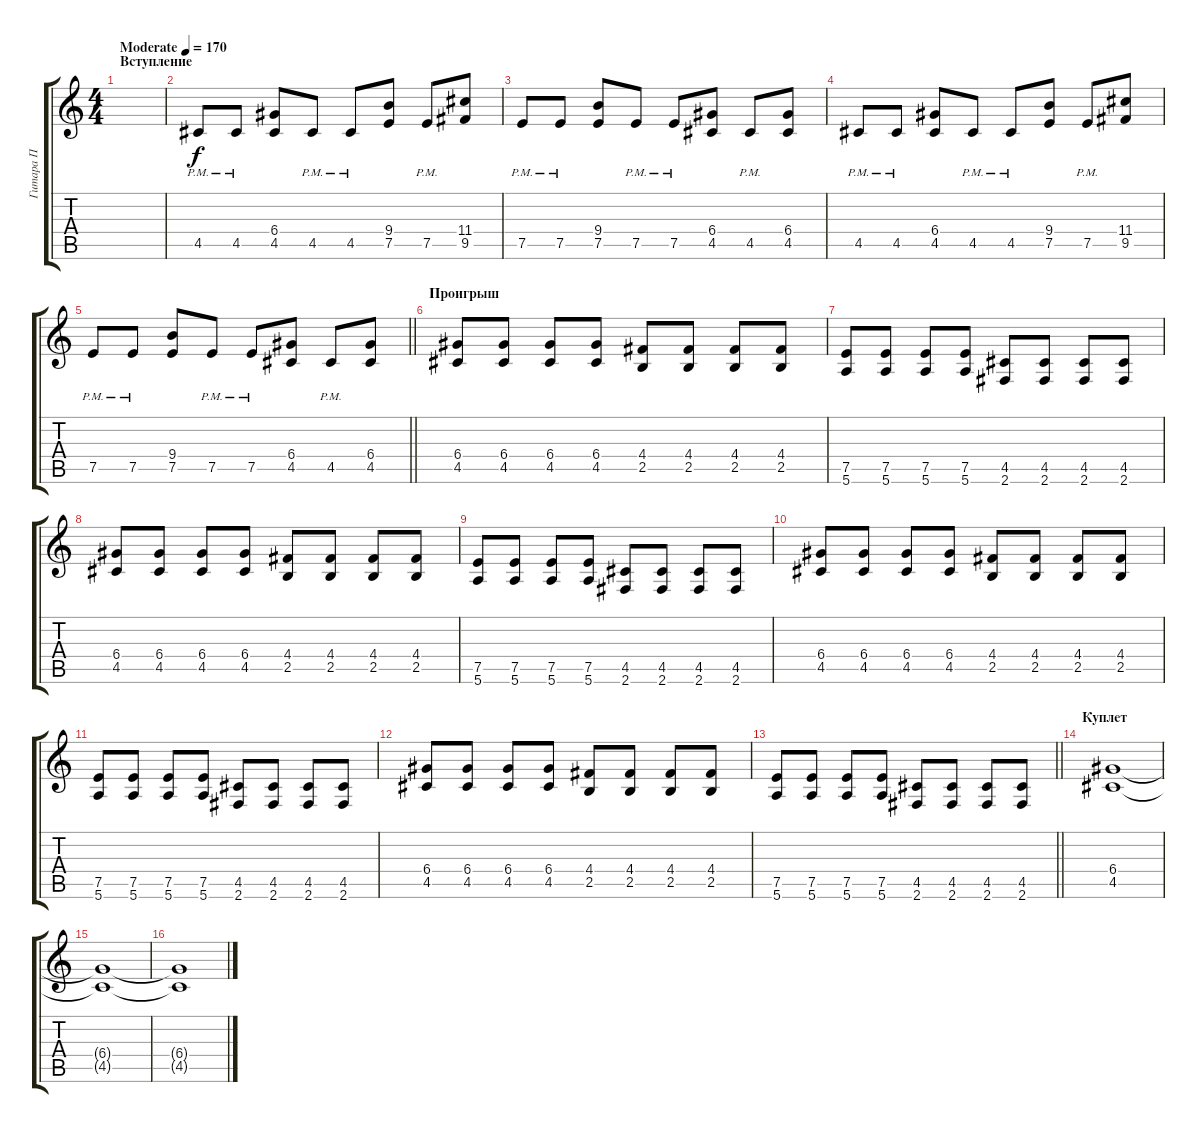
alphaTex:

\track ("Гитара П" "Гитара П") {instrument overdrivenguitar}
\staff {score tabs}
\tuning (E4 B3 G3 D3 A2 E2) {hide}
\ts (4 4)
\section ("" "Вступление")
\tempo (170 "Moderate")
\clef g2
\ks c
|
4.5{pm}.8 4.5{pm}.8 (6.4 4.5).8 4.5{pm}.8 4.5{pm}.8 (9.4 7.5).8 7.5{pm}.8 (11.4 9.5).8 |
7.5{pm}.8 7.5{pm}.8 (9.4 7.5).8 7.5{pm}.8 7.5{pm}.8 (6.4 4.5).8 4.5{pm}.8 (6.4 4.5).8 |
4.5{pm}.8 4.5{pm}.8 (6.4 4.5).8 4.5{pm}.8 4.5{pm}.8 (9.4 7.5).8 7.5{pm}.8 (11.4 9.5).8 |
\barLineRight lightlight
7.5{pm}.8 7.5{pm}.8 (9.4 7.5).8 7.5{pm}.8 7.5{pm}.8 (6.4 4.5).8 4.5{pm}.8 (6.4 4.5).8 |
\section ("" "Проигрыш")
(6.4 4.5).8 (6.4 4.5).8 (6.4 4.5).8 (6.4 4.5).8 (4.4 2.5).8 (4.4 2.5).8 (4.4 2.5).8 (4.4 2.5).8 |
(7.5 5.6).8 (7.5 5.6).8 (7.5 5.6).8 (7.5 5.6).8 (4.5 2.6).8 (4.5 2.6).8 (4.5 2.6).8 (4.5 2.6).8 |
(6.4 4.5).8 (6.4 4.5).8 (6.4 4.5).8 (6.4 4.5).8 (4.4 2.5).8 (4.4 2.5).8 (4.4 2.5).8 (4.4 2.5).8 |
(7.5 5.6).8 (7.5 5.6).8 (7.5 5.6).8 (7.5 5.6).8 (4.5 2.6).8 (4.5 2.6).8 (4.5 2.6).8 (4.5 2.6).8 |
(6.4 4.5).8 (6.4 4.5).8 (6.4 4.5).8 (6.4 4.5).8 (4.4 2.5).8 (4.4 2.5).8 (4.4 2.5).8 (4.4 2.5).8 |
(7.5 5.6).8 (7.5 5.6).8 (7.5 5.6).8 (7.5 5.6).8 (4.5 2.6).8 (4.5 2.6).8 (4.5 2.6).8 (4.5 2.6).8 |
(6.4 4.5).8 (6.4 4.5).8 (6.4 4.5).8 (6.4 4.5).8 (4.4 2.5).8 (4.4 2.5).8 (4.4 2.5).8 (4.4 2.5).8 |
\barLineRight lightlight
(7.5 5.6).8 (7.5 5.6).8 (7.5 5.6).8 (7.5 5.6).8 (4.5 2.6).8 (4.5 2.6).8 (4.5 2.6).8 (4.5 2.6).8 |
\section ("" "Куплет")
(6.4 4.5).1{volume 0} |
(6.4{t} 4.5{t}).1 |
(6.4{t} 4.5{t}).1
